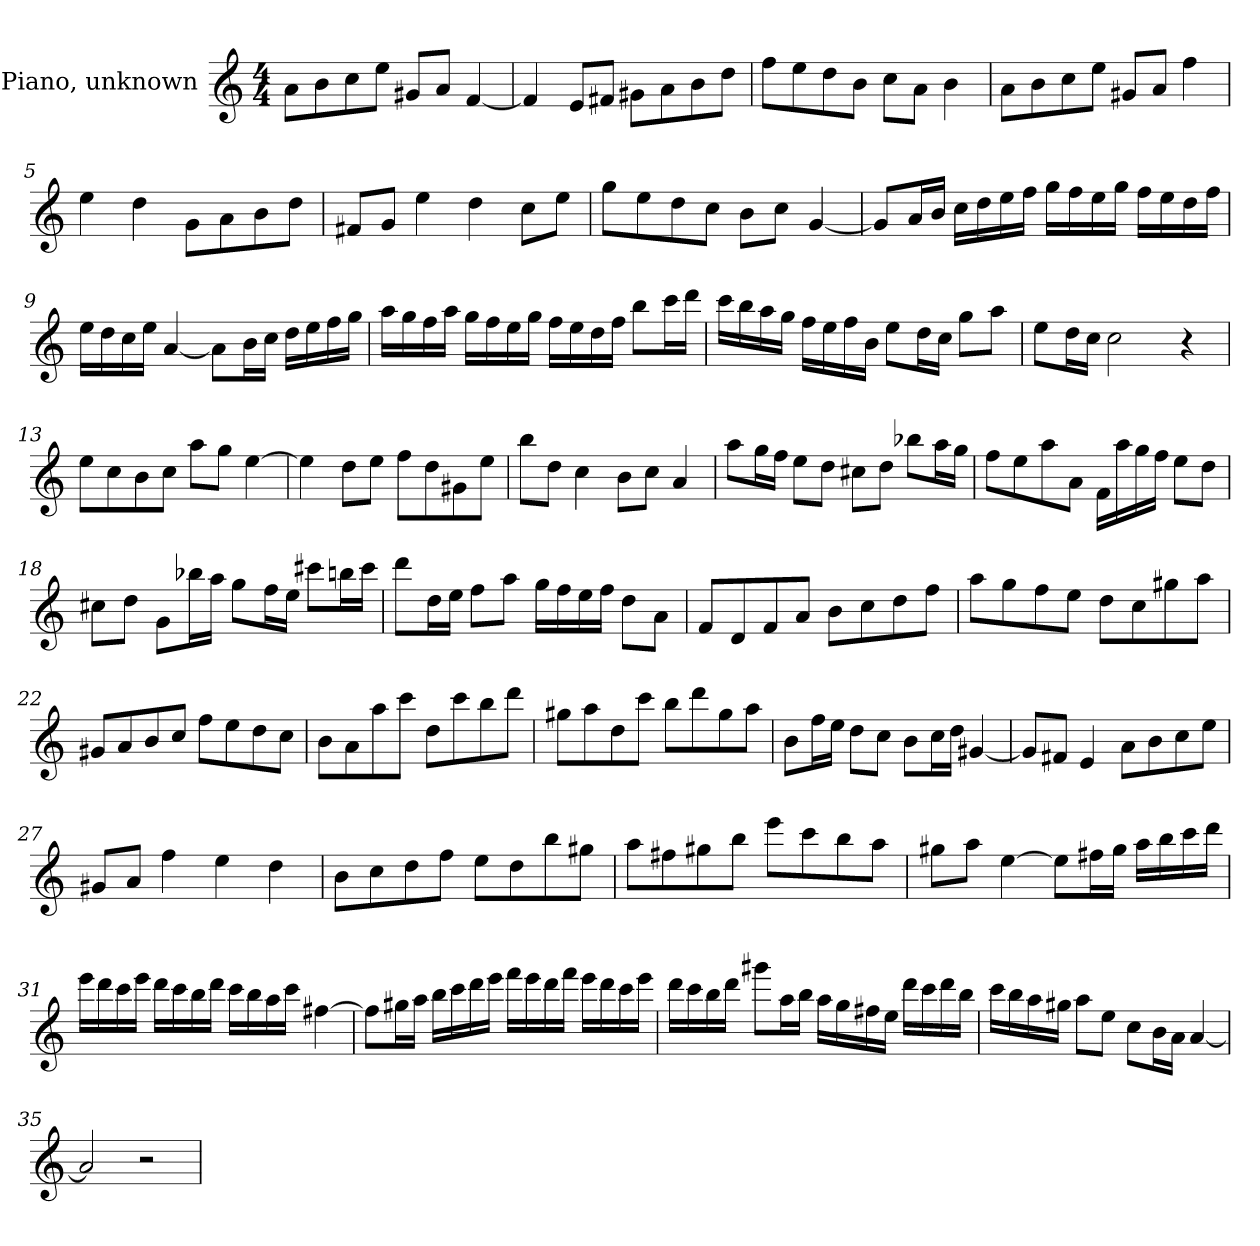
**kern
*part1
*staff1
*I"Piano, unknown
*I'Pno.
*clefG2
*k[]
*M4/4
*MM120
=1
8a\L
8b\
8cc\
8ee\J
8g#X/L
8a/J
[4f/
=2
4f/]
8e/L
8f#X/J
8g#X\L
8a\
8b\
8dd\J
=3
8ff\L
8ee\
8dd\
8b\J
8cc\L
8a\J
4b\
=4
8a\L
8b\
8cc\
8ee\J
8g#X/L
8a/J
4ff\
=5
4ee\
4dd\
8g\L
8a\
8b\
8dd\J
!!LO:LB:g=z
=6
8f#X/L
8g/J
4ee\
4dd\
8cc\L
8ee\J
=7
8gg\L
8ee\
8dd\
8cc\J
8b\L
8cc\J
[4g/
=8
8g/L]
16a/L
16b/JJ
16cc\LL
16dd\
16ee\
16ff\JJ
16gg\LL
16ff\
16ee\
16gg\JJ
16ff\LL
16ee\
16dd\
16ff\JJ
=9
16ee\LL
16dd\
16cc\
16ee\JJ
[4a/
8a\L]
16b\L
16cc\JJ
16dd\LL
16ee\
16ff\
16gg\JJ
!!LO:LB:g=z
=10
16aa\LL
16gg\
16ff\
16aa\JJ
16gg\LL
16ff\
16ee\
16gg\JJ
16ff\LL
16ee\
16dd\
16ff\JJ
8bb\L
16ccc\L
16ddd\JJ
=11
16ccc\LL
16bb\
16aa\
16gg\JJ
16ff\LL
16ee\
16ff\
16b\JJ
8ee\L
16dd\L
16cc\JJ
8gg\L
8aa\J
=12
8ee\L
16dd\L
16cc\JJ
2cc\
4r
=13
8ee\L
8cc\
8b\
8cc\J
8aa\L
8gg\J
[4ee\
!!LO:LB:g=z
=14
4ee\]
8dd\L
8ee\J
8ff\L
8dd\
8g#X\
8ee\J
=15
8bb\L
8dd\J
4cc\
8b\L
8cc\J
4a/
=16
8aa\L
16gg\L
16ff\JJ
8ee\L
8dd\J
8cc#X\L
8dd\J
8bb-X\L
16aa\L
16gg\JJ
=17
8ff\L
8ee\
8aa\
8a\J
16f\LL
16aa\
16gg\
16ff\JJ
8ee\L
8dd\J
!!LO:LB:g=z
=18
8cc#X\L
8dd\J
8g\L
16bb-X\L
16aa\JJ
8gg\L
16ff\L
16ee\JJ
8ccc#X\L
16bbn\L
16ccc#\JJ
=19
8ddd\L
16dd\L
16ee\JJ
8ff\L
8aa\J
16gg\LL
16ff\
16ee\
16ff\JJ
8dd\L
8a\J
=20
8f/L
8d/
8f/
8a/J
8b\L
8cc\
8dd\
8ff\J
=21
8aa\L
8gg\
8ff\
8ee\J
8dd\L
8cc\
8gg#X\
8aa\J
!!LO:LB:g=z
=22
8g#X/L
8a/
8b/
8cc/J
8ff\L
8ee\
8dd\
8cc\J
=23
8b\L
8a\
8aa\
8ccc\J
8dd\L
8ccc\
8bb\
8ddd\J
=24
8gg#X\L
8aa\
8dd\
8ccc\J
8bb\L
8ddd\
8gg#\
8aa\J
=25
8b\L
16ff\L
16ee\JJ
8dd\L
8cc\J
8b\L
16cc\L
16dd\JJ
[4g#X/
=26
8g#/L]
8f#X/J
4e/
8a\L
8b\
8cc\
8ee\J
!!LO:LB:g=z
=27
8g#X/L
8a/J
4ff\
4ee\
4dd\
=28
8b\L
8cc\
8dd\
8ff\J
8ee\L
8dd\
8bb\
8gg#X\J
=29
8aa\L
8ff#X\
8gg#X\
8bb\J
8eee\L
8ccc\
8bb\
8aa\J
=30
8gg#X\L
8aa\J
[4ee\
8ee\L]
16ff#X\L
16gg#\JJ
16aa\LL
16bb\
16ccc\
16ddd\JJ
!!LO:LB:g=z
=31
16eee\LL
16ddd\
16ccc\
16eee\JJ
16ddd\LL
16ccc\
16bb\
16ddd\JJ
16ccc\LL
16bb\
16aa\
16ccc\JJ
[4ff#X\
=32
8ff#\L]
16gg#X\L
16aa\JJ
16bb\LL
16ccc\
16ddd\
16eee\JJ
16fff\LL
16eee\
16ddd\
16fff\JJ
16eee\LL
16ddd\
16ccc\
16eee\JJ
!!LO:LB:g=z
=33
16ddd\LL
16ccc\
16bb\
16ddd\JJ
8ggg#X\L
16aa\L
16bb\JJ
16aa\LL
16gg\
16ff#X\
16ee\JJ
16ddd\LL
16ccc\
16ddd\
16bb\JJ
=34
16ccc\LL
16bb\
16aa\
16gg#X\JJ
8aa\L
8ee\J
8cc\L
16b\L
16a\JJ
[4a/
=35
2a/]
2r
=
*-
